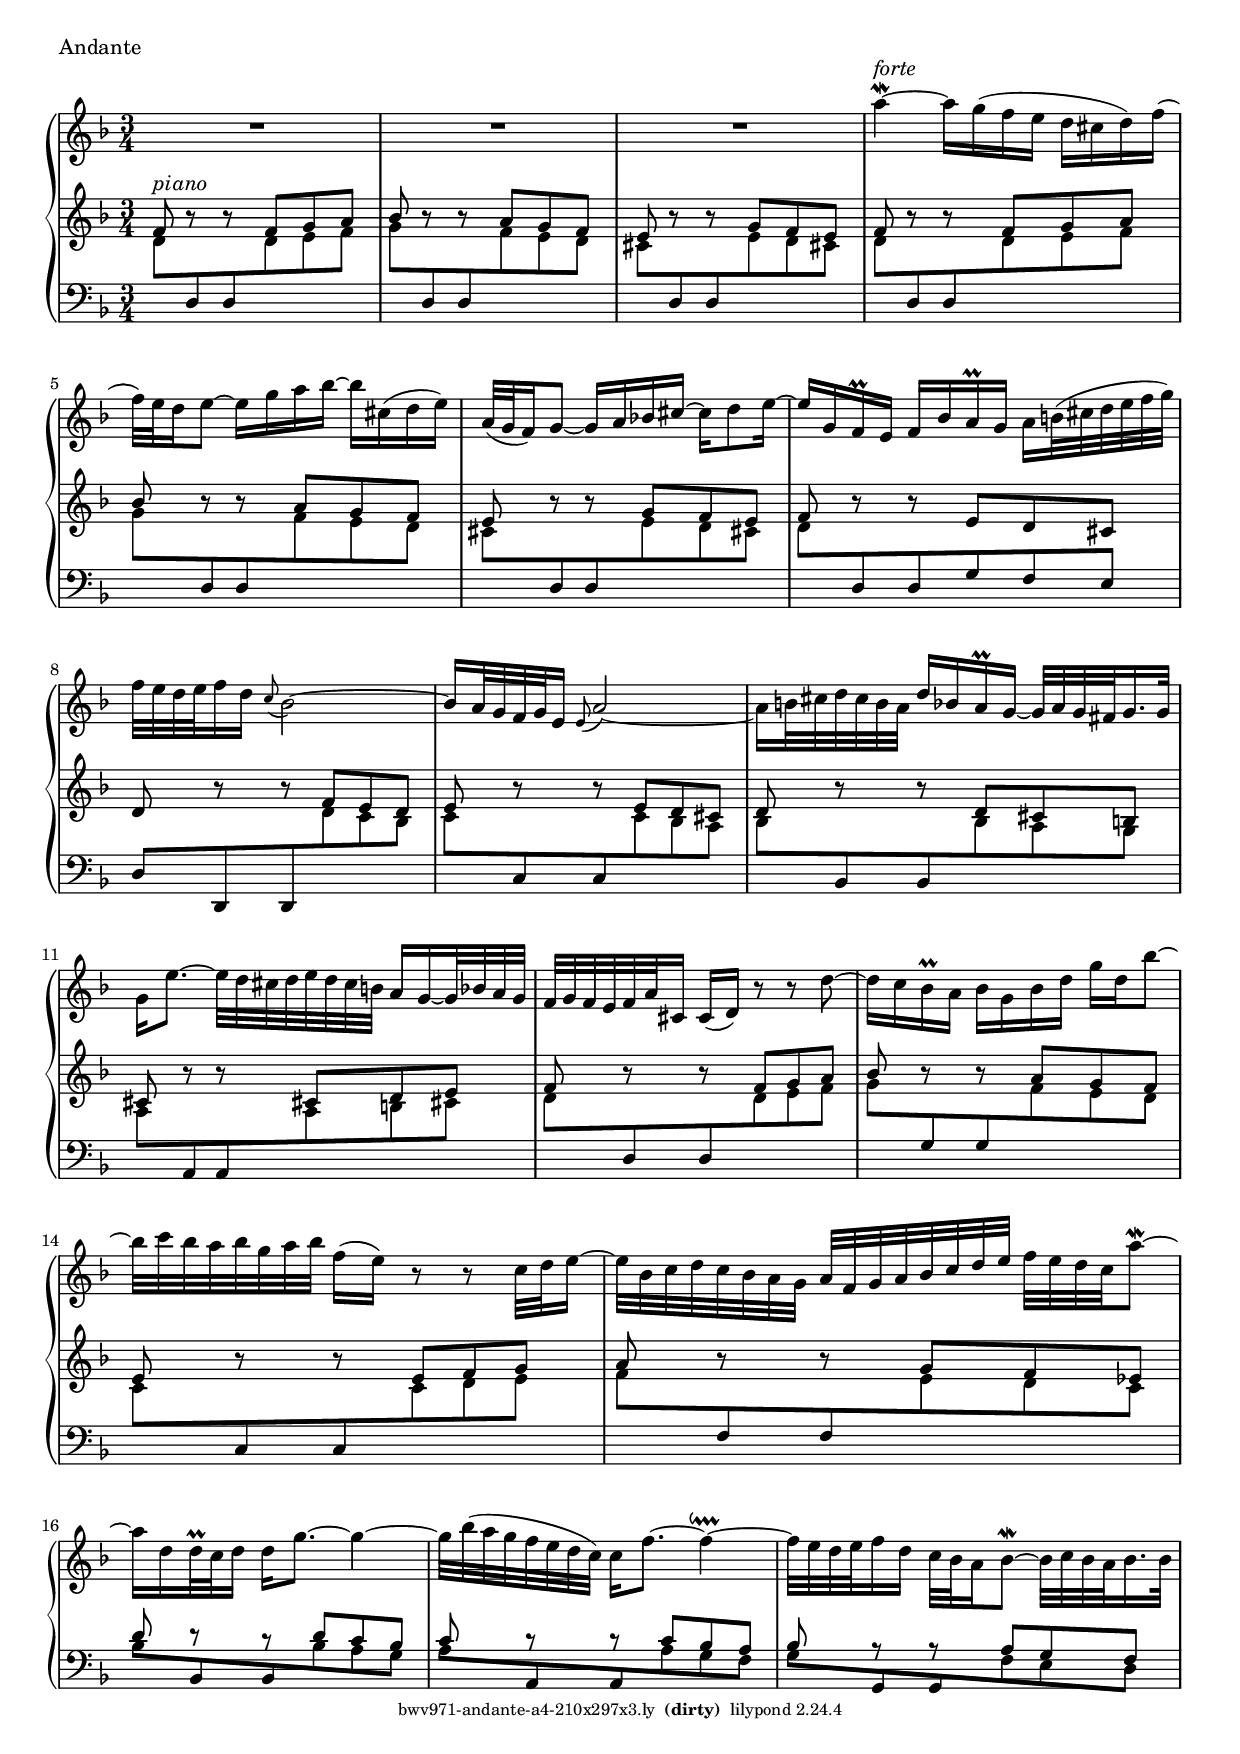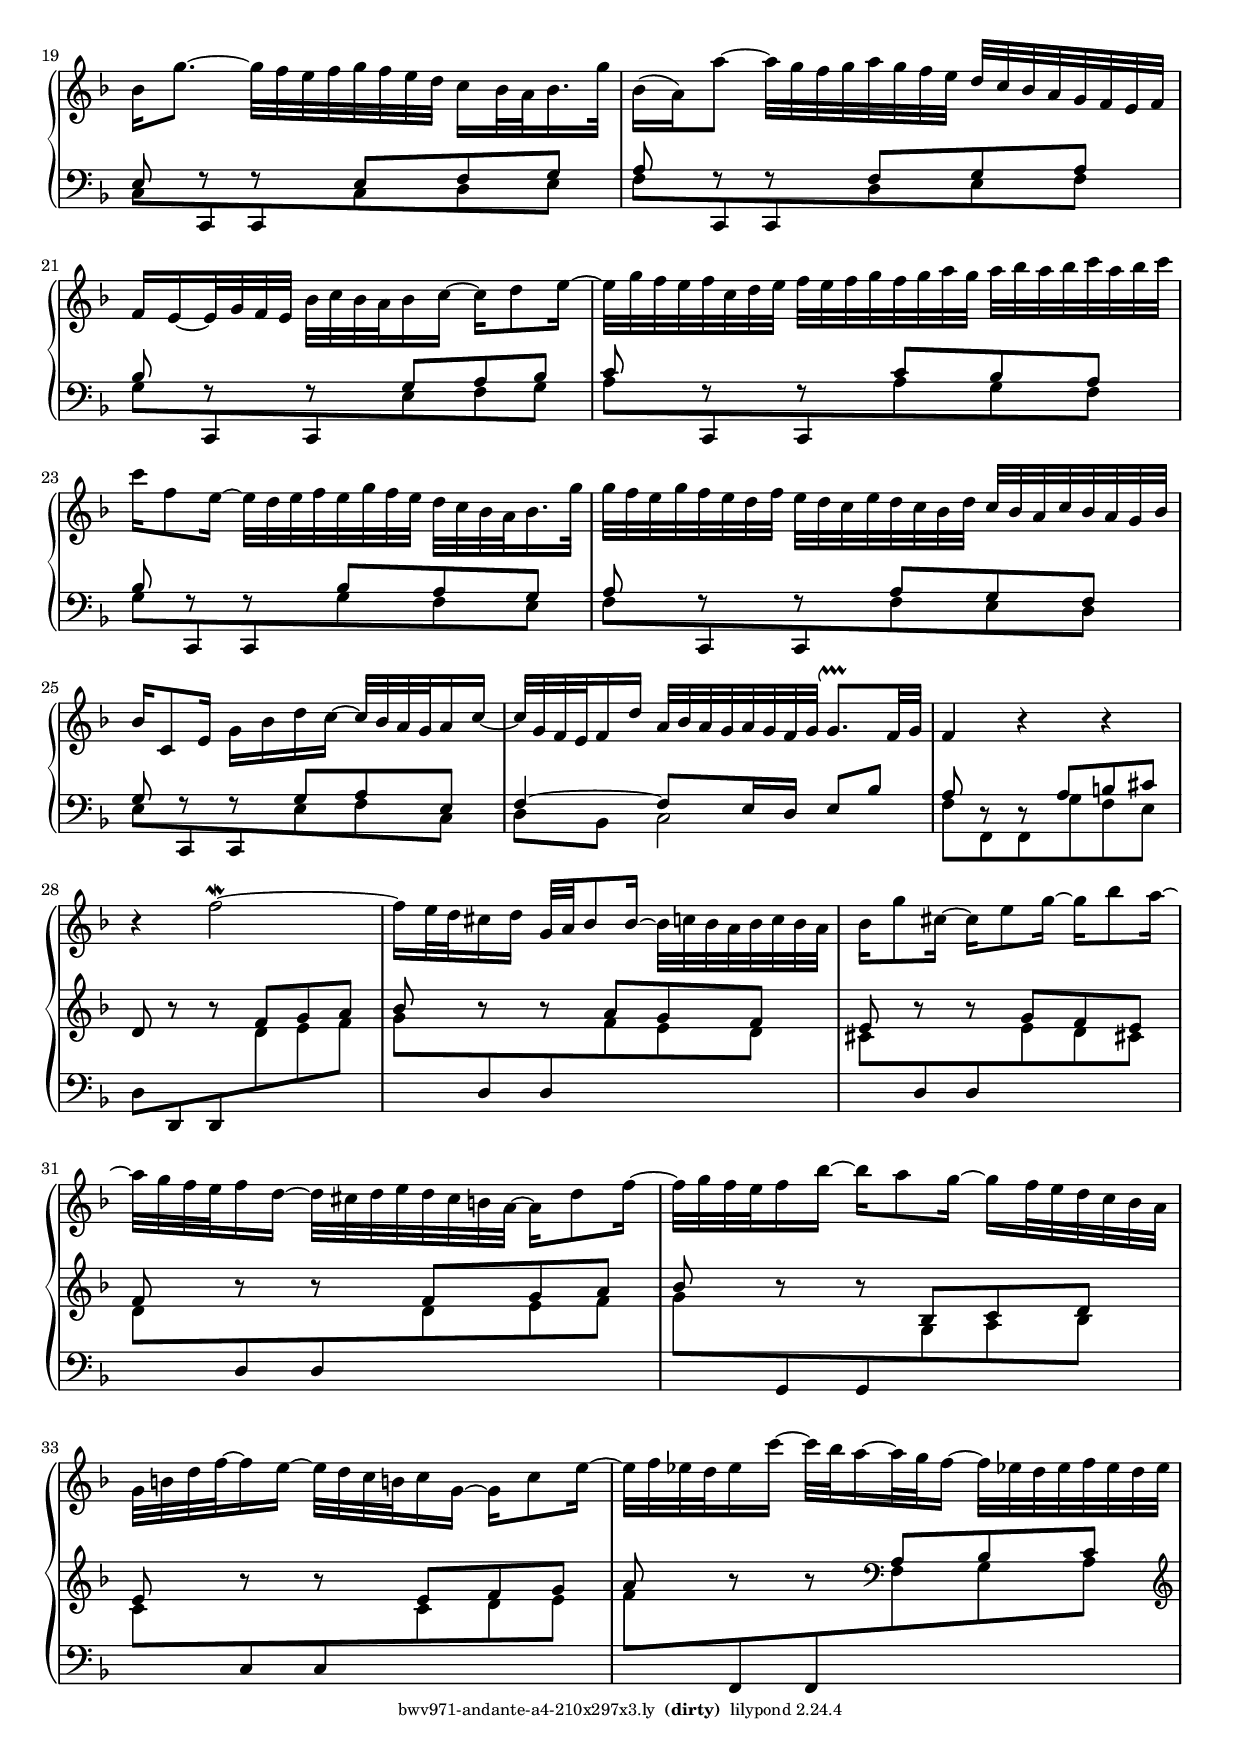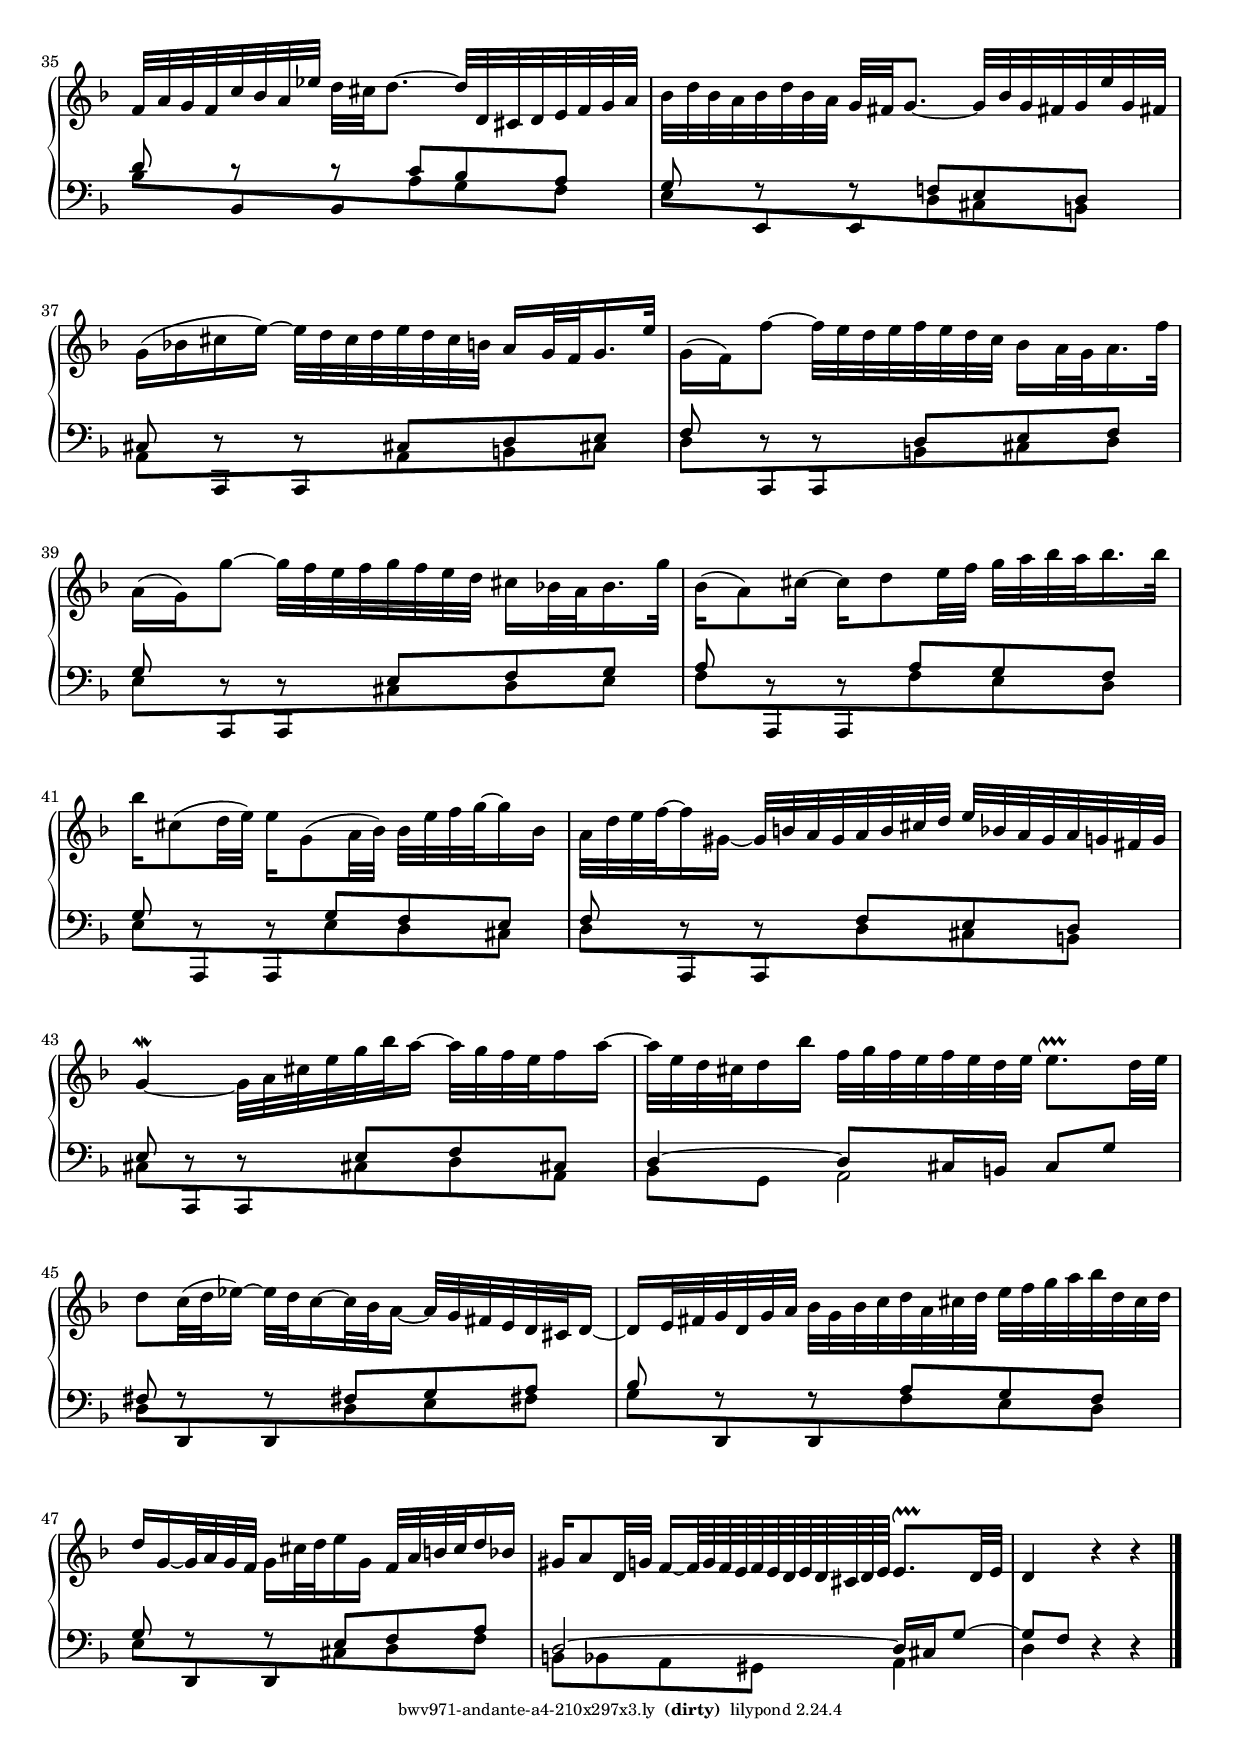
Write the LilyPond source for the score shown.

\version "2.18.2"

\include "../../include/general.ily"
\include "../../include/a4-210x297.ily"

breaks = {}

#(set-global-staff-size 18.2)
\version "2.18.2"

csm = \change Staff = "middle"
csl = \change Staff = "left"
su = \stemUp
sd = \stemDown
sn = \stemNeutral
forte = \markup { \italic "forte" }
piano = \markup { \italic "piano" }

\header {
  piece = "Andante"
}

global = {
  \key f \major
  \time 3/4
  \override Staff.NoteCollision #'merge-differently-dotted = ##t
}

right = \relative c''' {
  \global
  \override Stem.details.beamed-lengths = #'(4.5 4.5 5 6)
  
  R2.*3
  a4-\mordent^\forte ~ a16 g( f e d cis d) f(
  f32) e d16 e8 ~ e16 g a bes ~ bes cis,( d e)
  a,32( g f16) g8 ~ g16 a bes! cis ~ cis d8 e16 ~ 
  e g, f-\prall e f bes a-\prall g a b32( cis d e f g)
  
  f e d e f16 d \appoggiatura c8 bes2 ~
  bes16 a32 g f g e16 \appoggiatura e8 a2 ~
  a16 b32 cis d cis b a d16 bes a-\prall g ~ g32 a g fis g16. g32
  g16 e'8. ~ e32 d cis d e d cis b a16 g ~ g32 bes a g
  
  f g f e f a cis,16 cis( d) r8 r d' ~
  d16 c bes-\prall a bes g bes d g d bes'8 ~
  bes32 c bes a bes g a bes f16( e) r8 r c32 d e16 ~
  e32 bes c d c bes a g a f g a bes c d e f e d c a'8-\mordent ~
  
  a16 d, d32-\prall c d16 d g8. ~ g4 ~
  g32 bes( a g f e d c) c16 f8. ~ f4-\downprall ~
  f32 e d e f16 d c32 bes a16 bes8-\mordent ~ bes32 c bes a bes16. bes32
  bes16 g'8. ~ g32 f e f g f e d c16 bes32 a bes16. g'32
  
  bes,16( a) a'8 ~ a32 g f g a g f e d c bes a g f e f
  f16 e ~ e32 g f e bes' c bes a bes16 c ~ c d8 e16 ~
  e32 g f e f c d e f e f g f g a g a bes a bes c a bes c
  c16 f,8 e16 ~ e32 d e f e g f e d c bes a bes16. g'32
  
  g f e g f e d f e d c e d c bes d c bes a c bes a g bes
  bes16 c,8 e16 g bes d c ~ c32 bes a g a16 c ~
  c32 g f e f16 d' a32 bes a g a g f g g8.-\upprall f32 g
  f4 r r
  
  r f'2-\mordent ~
  f16 e32 d cis16 d g,32 a bes8 bes16 ~ bes32 c bes a bes c bes a
  bes16 g'8 cis,16 ~ cis e8 g16 ~ g bes8 a16 ~
  a32 g f e f16 d ~ d32 cis d e d cis b a ~ a16 d8 f16 ~
  
  f32 g f e f16 bes ~ bes a8 g16 ~ g f32 e d c bes a
  g b d f ~ f16 e ~ e32 d c b! c16 g ~ g c8 e16 ~
  e32 f ees d ees16 c' ~ c32 bes a16 ~ a32 g f16 ~ f32 ees! d ees f ees d ees
  f, a g f c' bes a ees' d32 cis d8. ~ d32 d, cis d e f g a
  
  bes d bes a bes d bes a g fis g8. ~ g32 bes g fis! g e' g, fis!
  g16( bes! cis e) ~ e32 d cis d e d cis b a16 g32 f g16. e'32
  g,16( f) f'8 ~ f32 e d e f e d c bes16 a32 g a16. f'32
  a,16( g) g'8 ~ g32 f e f g f e d cis16 bes!32 a bes16. g'32
  
  bes,16( a8) cis16 ~ cis d8 e32 f g a bes a bes16. bes32
  bes16 cis,8( d32 e) e16 g,8( a32 bes) bes e f g ~ g16 bes,
  a32 d e f ~ f16 gis, ~ gis32 b a gis a b cis d e bes a gis a g fis g
  g4-\mordent ~ g32 a cis e g bes a16 ~ a32 g f e f16 a ~ 
  
  a32 e d cis d16 bes' f32 g f e f e d e e8.-\upprall d32 e
  d8 c32( d ees16) ~ ees32 d c16 ~ c32 bes a16 ~ a32 g fis e d cis d16 ~
  d e32 fis g d g a bes g bes c d a cis d e f g a bes d, cis d
  d16 g, ~ g32 a g f g16 cis32 d e16 g, f32 a b cis d16 bes
  gis16 a8 d,32 g f16 ~ f64 g f e f e d e d cis d e 
  \once \override Script.X-offset = #1.5 e8.-\upprall d32 e
  d4 r r \bar "|."
}

middle = \relative c' {
  \global 
  %\voiceOne
  \stemUp \tieUp
  
  \csm f8^\piano r r f g a
  bes r r a g f
  e r r g f e
  f r r f g a
  
  bes r r a g f
  e r r g f e
  f r r e d cis
  d r r f e d
  
  e r r e d cis
  d r r d cis b
  cis r r cis! d e
  f r r f g a
  
  bes r r a g f
  e r r e f g
  a r r g f ees
  \csl d r r d c bes
  
  c r r c bes a
  bes r r a g f
  e r r e f g
  a r r f g a
  
  bes r r g a bes
  c r r c bes a
  bes r r bes a g
  a r r a g f
  
  g r r g a e
  f4 ~ f8 e16 d e8 bes'
  a8 r r a b cis
  \csm d r r f g a
  
  bes r r a g f
  e r r g f e
  f r r f g a
  bes r r bes, c d
  
  e r r e f g
  a r r  \clef bass a, bes c \clef treble \csl 
  d r r c bes a
  g r r f! e d
  
  cis r r cis! d e 
  f r r d e f
  g r r e f g
  a r r a g f
  
  g r r g f e 
  f r r f e d
  e r r e f cis!
  d4 ~ d8 cis16 b cis8 g'
  
  fis r r fis! g a
  bes r r a g f
  g r r e f a
  d,2 ~ d16 cis g'8 ~
  g f r4 r \bar "|."
}

left = \relative c' {
  \global \voiceTwo
  
  \csm \sd d8 \csl \su d, d \csm \sd d' e f
  g \csl \su d, d \csm \sd f' e d
  cis \csl \su d, d \csm \sd e' d cis!
  d \csl \su d, d \csm \sd d' e f
  
  g \csl \su d, d \csm \sd f' e d 
  cis \csl \su d, d \csm \sd e' d cis!
  d \csl \su d, d g f e
  d \su d, d \csm \sd d'' c bes
  
  c \csl \su c, c \csm \sd c' bes a
  bes \csl \su bes, bes \csm \sd bes' a g
  a \csl \su a, a \csm \sd a' b cis!
  \csm d \csl \su d, d \csm \sd d' e f
  
  g \csl \su g, g \csm \sd f' e d
  c \csl \su c, c \csm \sd c' d e
  f \csl \su f, f \csm \sd e' d c
  \csl \sd bes \su bes, bes \sd bes' a g
  
  a \su a, a \sd a' g f
  g \su g, g \sd f' e d
  c \su c, c \sd c' d e
  \once \override Beam #'positions = #'(-1 . -2)
  f \su c, c \sd d' e f
  
  \once \override Beam #'positions = #'(-1 . -2)
  g \su c,, c \sd e' f g
  a \su c,, c \sd a'' g f
  g \su c,, c \sd g'' f e
  f \su c, c \sd f' e d
  
  e \su c, c \sd e' f c
  d bes c2
  f8 f, f g' f e
  d \su d, d \csm \sd d'' e f
  
  g \csl \su d, d \csm \sd f' e d
  cis \csl \su d, d \csm \sd e' d cis!
  d \csl \su d, d \csm \sd d' e f
  g \csl \su g,, g \csm  \sd g' a bes
  
  \csm c \csl \su c, c \csm \sd c' d e
  f \csl \su f,, f \csm \sd f' g a \csl
  bes \su bes, bes \sd a' g f
  e \su e, e \sd d' cis b
  
  \once \override Beam #'positions = #'(-3.6 . -2.6)
  a \su a, a \sd a' b cis!
  \once \override Beam #'positions = #'(-3 . -2)
  d \su a, a \sd b' cis d 
  \once \override Beam #'positions = #'(-3 . -2)
  e \su a,, a \sd cis' d e
  f \su a,, a \sd f'' e d
  
  e \su a,, a \sd e'' d cis
  d \su a, a \sd d' cis b
  cis \su a, a \sd cis'! d a
  bes g a2
  
  d8 \su d, d \sd d' e fis!
  g \su d, d \sd f' e d
  e \su d, d \sd cis' d f
  b, bes a gis a4
  d s s \bar "|."
}

\score {
  \new GrandStaff <<
    \new Staff = "right" {
      << 
        \breaks
        \new Voice = "right" { \right }
      >>
    }
    \new Staff = "middle" {
      \new Voice { \global s2.*49 }
    }
    \new Staff = "left" { 
      <<
        \breaks 
        \new Voice { \clef bass \middle }
        \new Voice { \clef bass \left }
      >>
    }
  >>
  \layout {
    indent = 0 
    \context {
      \Staff \RemoveEmptyStaves
    }
  }
}

